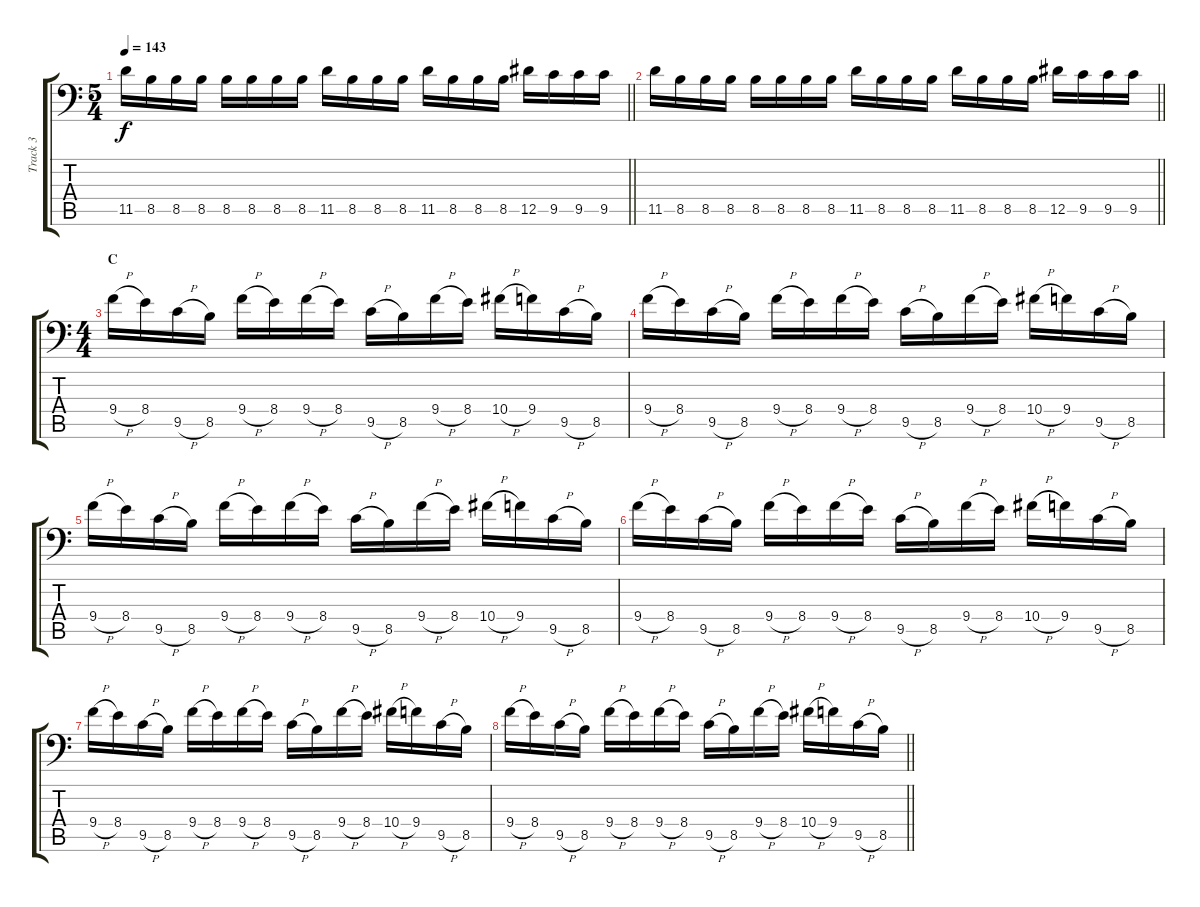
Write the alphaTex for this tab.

\track ("Track 3" "Track 3") {instrument distortionguitar}
\staff {score tabs}
\tuning (Bb3 F3 Db3 Ab2 Eb2 Bb1) {hide}
\ts (5 4)
\tempo 143
\clef f4
\barLineRight lightlight
\ks c
11.5.16{dy f} 8.5.16 8.5.16 8.5.16 8.5.16 8.5.16 8.5.16 8.5.16 11.5.16 8.5.16 8.5.16 8.5.16 11.5.16 8.5.16 8.5.16 8.5.16 12.5.16 9.5.16 9.5.16 9.5.16 |
\barLineRight lightlight
11.5.16 8.5.16 8.5.16 8.5.16 8.5.16 8.5.16 8.5.16 8.5.16 11.5.16 8.5.16 8.5.16 8.5.16 11.5.16 8.5.16 8.5.16 8.5.16 12.5.16 9.5.16 9.5.16 9.5.16 |
\ts (4 4)
\section ("" "C")
9.4{h}.16 8.4.16 9.5{h}.16 8.5.16 9.4{h}.16 8.4.16 9.4{h}.16 8.4.16 9.5{h}.16 8.5.16 9.4{h}.16 8.4.16 10.4{h}.16 9.4.16 9.5{h}.16 8.5.16 |
9.4{h}.16 8.4.16 9.5{h}.16 8.5.16 9.4{h}.16 8.4.16 9.4{h}.16 8.4.16 9.5{h}.16 8.5.16 9.4{h}.16 8.4.16 10.4{h}.16 9.4.16 9.5{h}.16 8.5.16 |
9.4{h}.16 8.4.16 9.5{h}.16 8.5.16 9.4{h}.16 8.4.16 9.4{h}.16 8.4.16 9.5{h}.16 8.5.16 9.4{h}.16 8.4.16 10.4{h}.16 9.4.16 9.5{h}.16 8.5.16 |
9.4{h}.16 8.4.16 9.5{h}.16 8.5.16 9.4{h}.16 8.4.16 9.4{h}.16 8.4.16 9.5{h}.16 8.5.16 9.4{h}.16 8.4.16 10.4{h}.16 9.4.16 9.5{h}.16 8.5.16 |
9.4{h}.16 8.4.16 9.5{h}.16 8.5.16 9.4{h}.16 8.4.16 9.4{h}.16 8.4.16 9.5{h}.16 8.5.16 9.4{h}.16 8.4.16 10.4{h}.16 9.4.16 9.5{h}.16 8.5.16 |
\barLineRight lightlight
9.4{h}.16 8.4.16 9.5{h}.16 8.5.16 9.4{h}.16 8.4.16 9.4{h}.16 8.4.16 9.5{h}.16 8.5.16 9.4{h}.16 8.4.16 10.4{h}.16 9.4.16 9.5{h}.16 8.5.16
